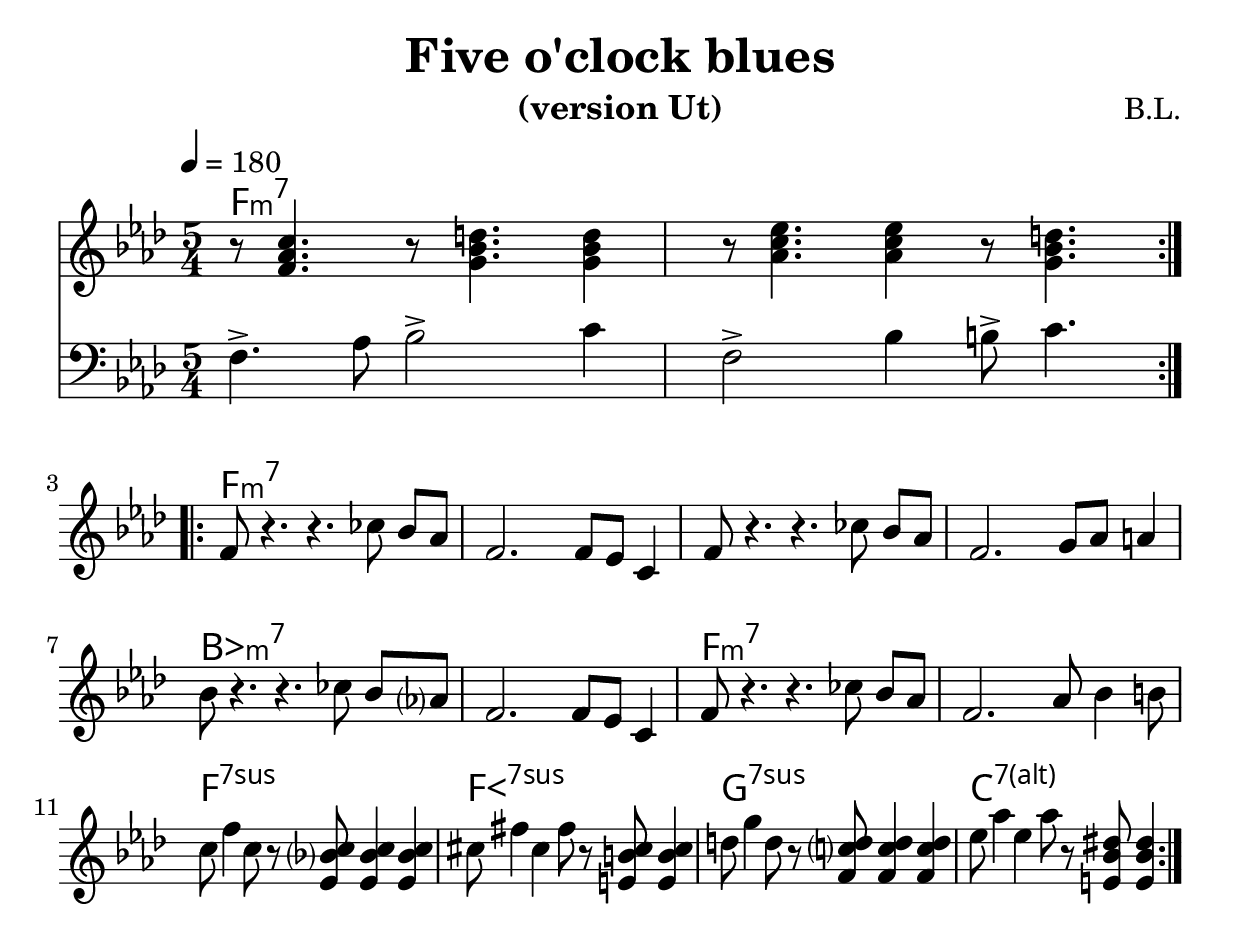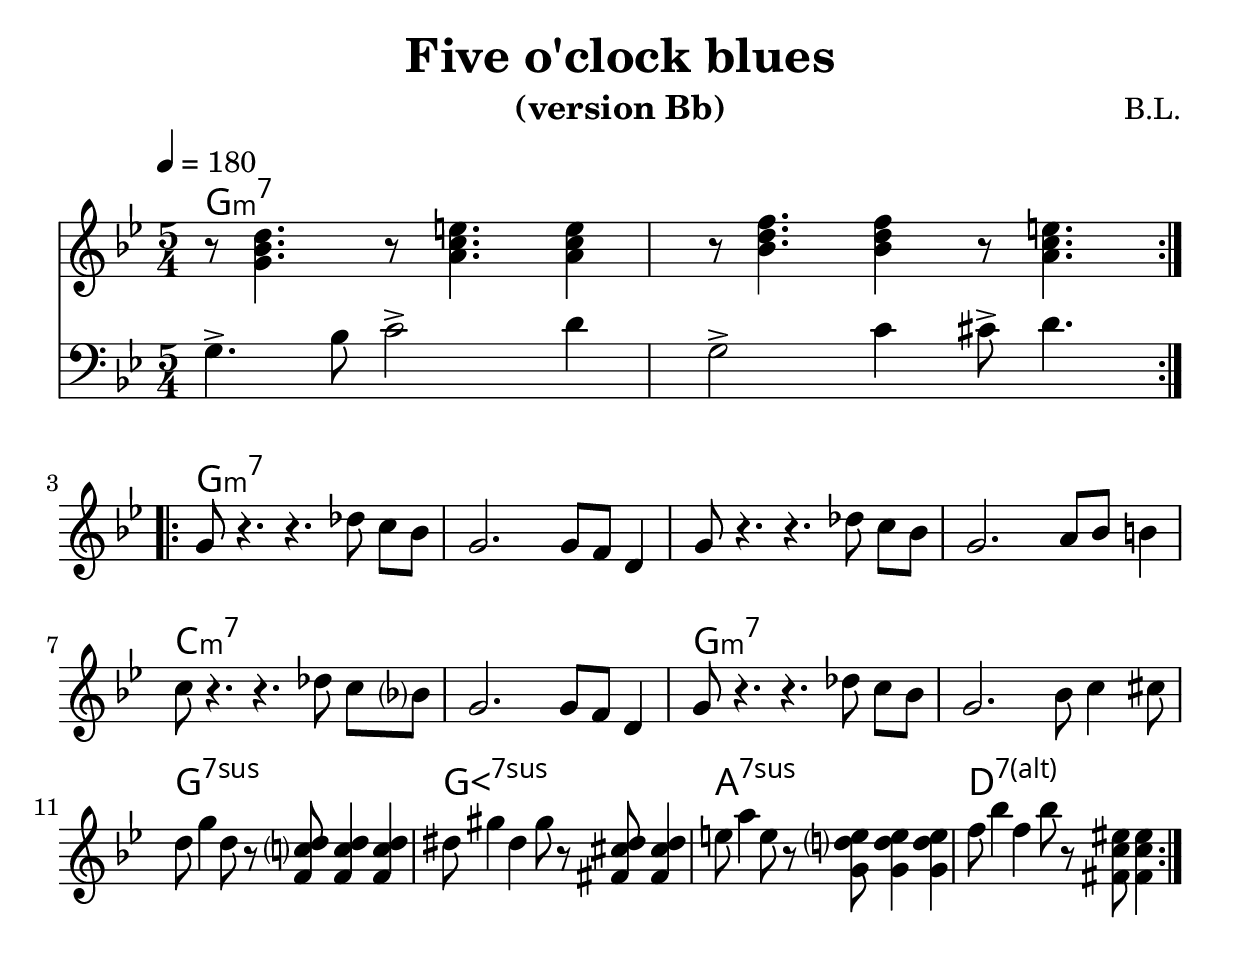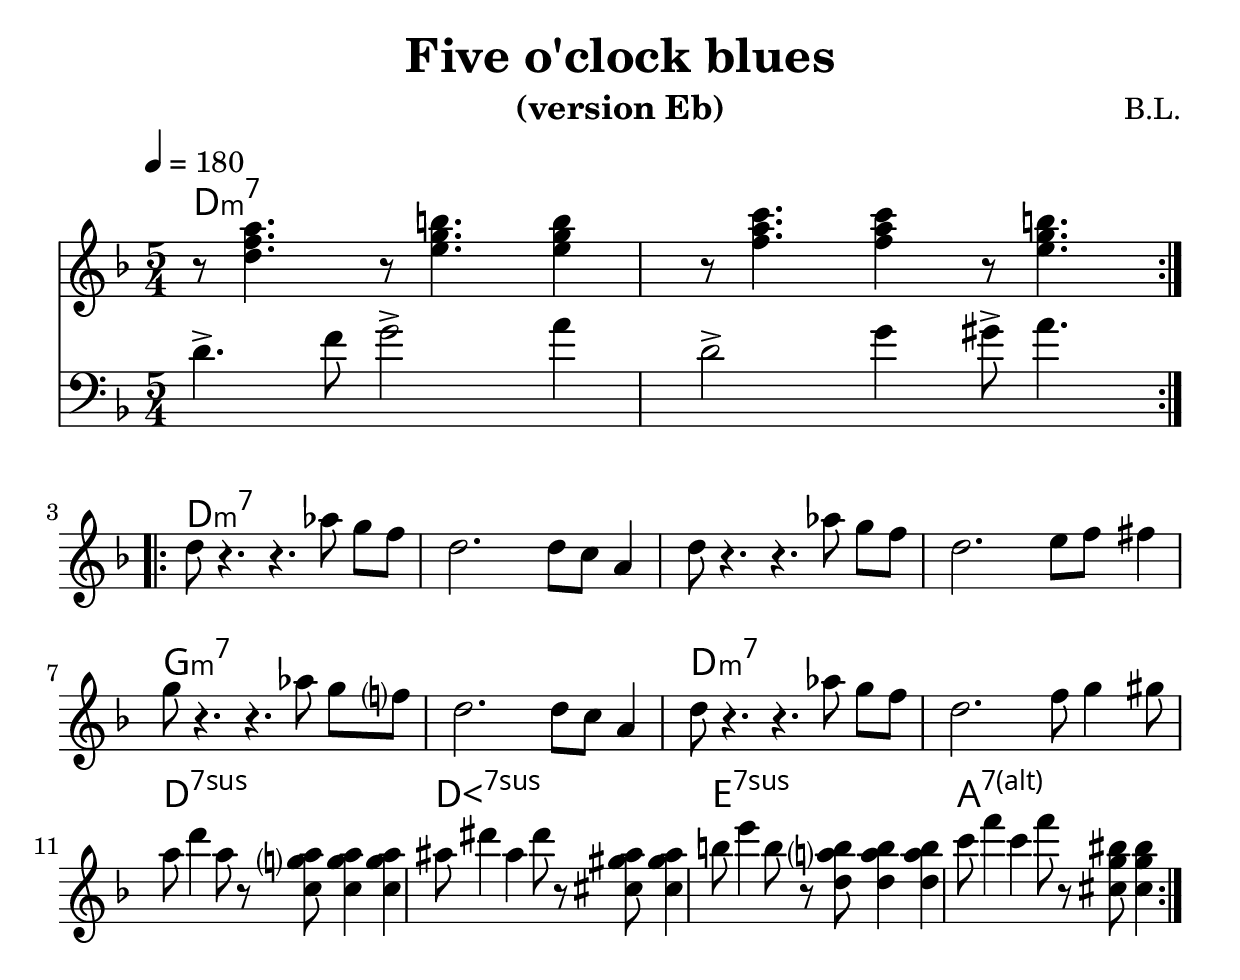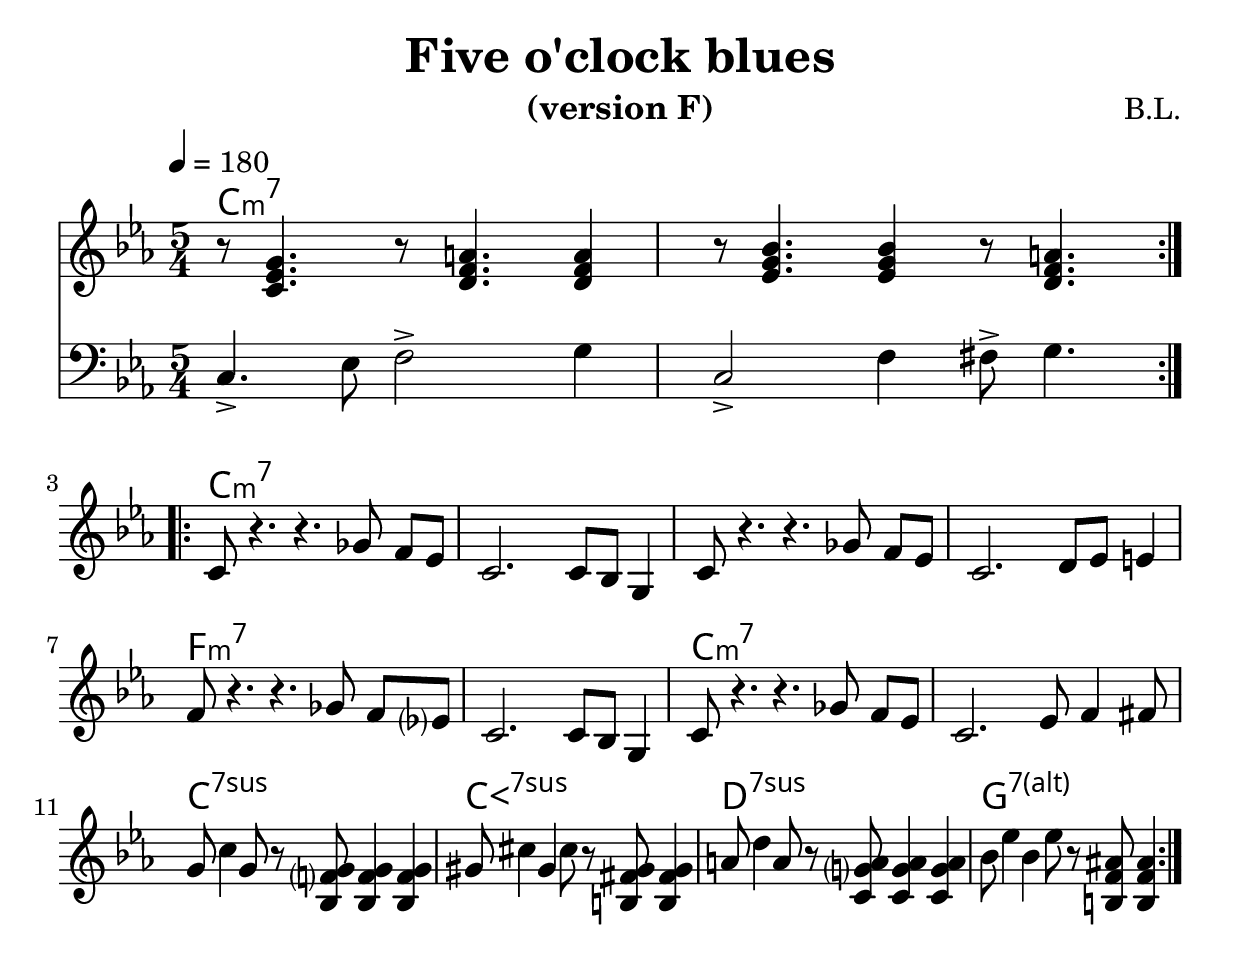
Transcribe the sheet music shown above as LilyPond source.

% Created on Mon Sep 20 15:23:38 CEST 2010
\version "2.24.1"

#(set-global-staff-size 26)
#(set-default-paper-size "a4")


\include "utils/AccordsJazzDefs.ly"

\paper { indent = 0\cm} 


\header {
	title = "Five o'clock blues" 
 	composer = "B.L."
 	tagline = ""

}


accords = \chords {
\repeat volta 2 {f1:m7 s4 s1 s4}
\repeat volta 2 {
f1:m7 s4 s1 s4 s1 s4 s1 s4
\break
bes1:m7 s4 s1 s4
f1:m7 s4 s1 s4
\break
f1:sus4.7 s4 fis1:sus4.7 s4
g1:sus4.7 s4 c1:8 s4
}
}


sopran = \new Staff {
	\time 5/4
	\tempo 4 = 180 
	\set Staff.midiInstrument = "trumpet"
	\key f \minor
	\clef treble
	\accidentalStyle modern-cautionary
	\relative c' { 	
 % Type notes here 
\compressEmptyMeasures
\repeat volta 2 {
  r8 <f aes c>4.
  r8 <g bes d>4. <g bes d>4
  r8 <aes c ees>4. <aes c ees>4
  r8 <g bes d>4.
}
\break
\repeat volta 2 {
  f8 r4. r4. ces'8 bes aes
  f2. f8 ees c4
  f8 r4. r4. ces'8 bes aes
  f2. g8 aes a4

  bes8 r4. r4. ces8 bes aes
  f2. f8 ees c4
  f8 r4. r4. ces'8 bes aes
  f2. aes8 bes4 b8

  c8 f4 c8
  r8 <ees, bes' c>8 <ees bes' c>4 <ees bes' c>
  cis'8 fis4 cis4 fis8
  r8 <e, b' cis>8 <e b' cis>4
  d'8 g4 d8
  r8 <f, c' d>8 <f c' d>4 <f c' d>4
  ees'8 aes4 ees4 aes8
  r8 <e, bes' dis>8 <e bes' dis>4
}
	}
}

	
basse = \new Staff {
	\time 5/4
	\tempo 4 = 180 
	\set Staff.midiInstrument = "trumpet"
	\key f \minor
	\clef bass
	\accidentalStyle modern-cautionary
	\relative c { 	
 % Type notes here 
\compressEmptyMeasures
\repeat volta 2 {
  f4.-> aes8 bes2-> c4 f,2-> bes4 b8-> c4.
}
%\repeat volta 2 {
%  f,4.-> aes8 bes2-> c4 f,2-> aes4 b8-> c4.
%  f,4.-> aes8 bes2-> c4 f,2-> aes4 b8-> c4.
%  bes4.-> des8 ees2-> f4 bes,2-> des4 e8-> f4.
%  f,4.-> aes8 bes2-> c4 f,2-> bes4 b8-> c4.
%  r2 r8 <e, a c f>8 8 r8 8 r8
%  r2 r4 r8 <f bes des ges>8 8 r8
%  r2 r8 <f bes d a'>8 8 r8 8 r8
%  r2 r4 r8 <e bes' des aes'>8 8 r8  
%}
	}
}


theme = <<
\sopran
\basse
>>


\include "utils/books.ly"
